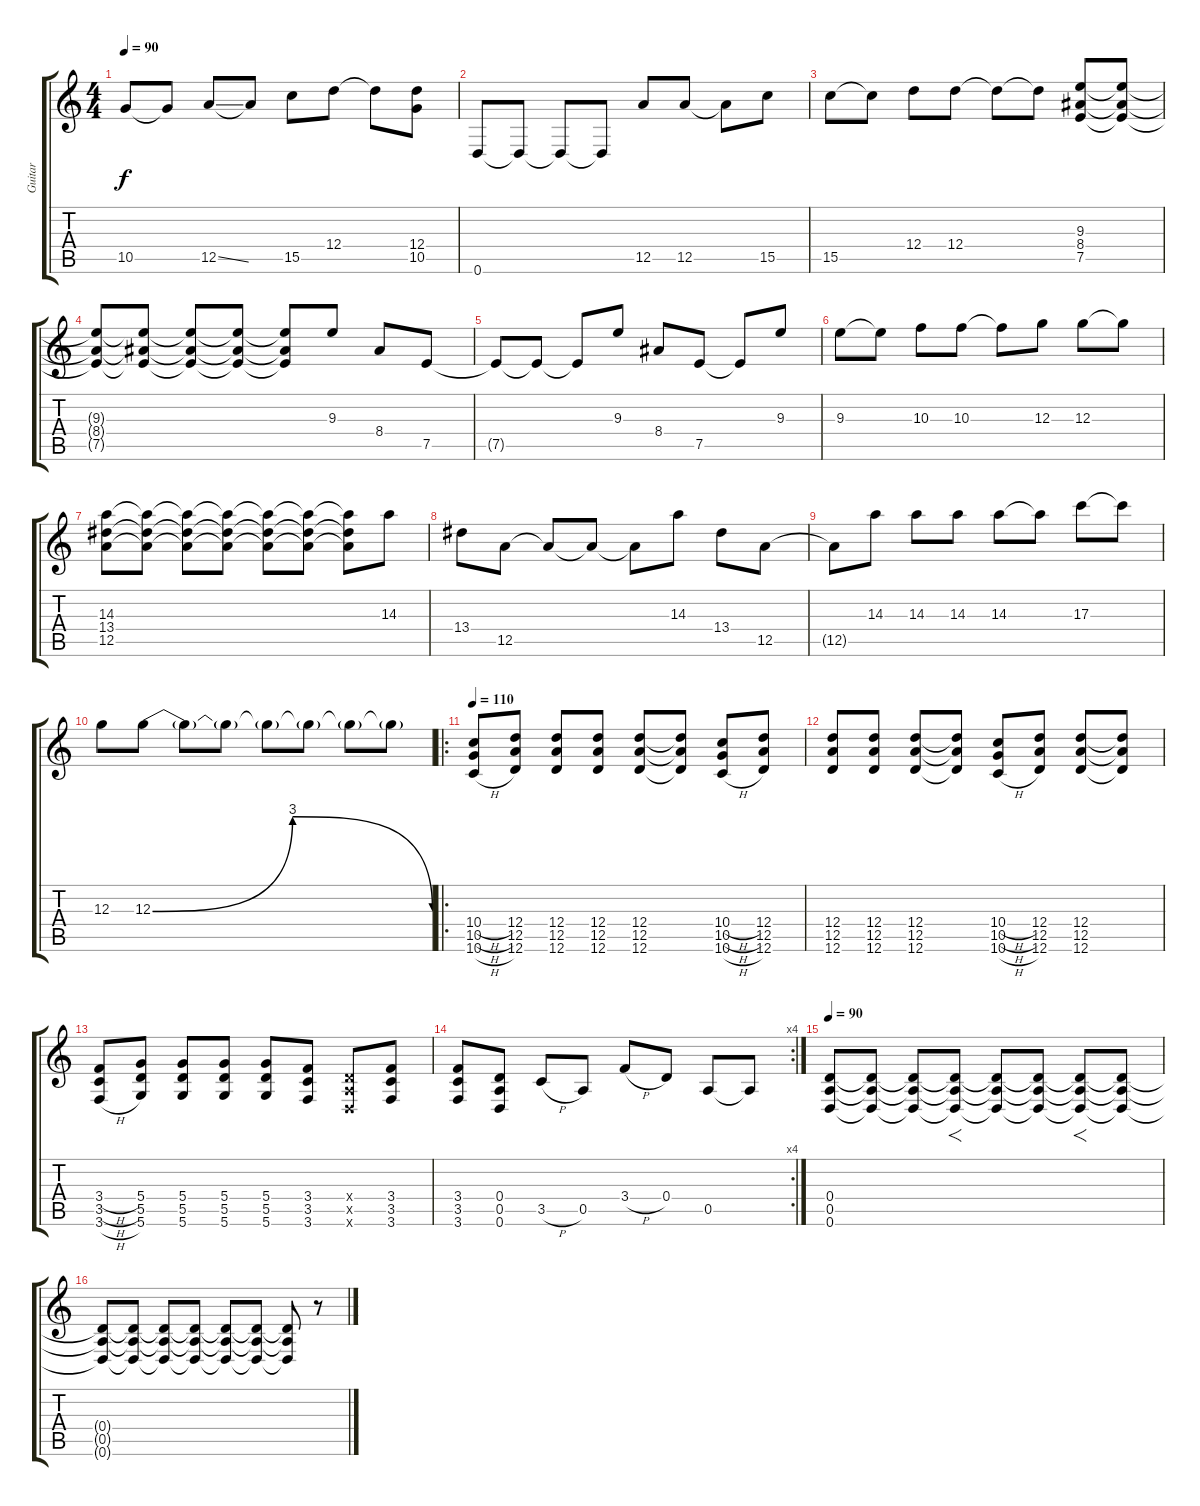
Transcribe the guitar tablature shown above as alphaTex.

\track ("Guitar" "Guitar") {instrument distortionguitar}
\staff {score tabs}
\tuning (E4 B3 G3 D3 A2 D2) {hide}
\ts (4 4)
\tempo 90
\clef g2
\ks c
10.5.8{dy f} 10.5{t}.8 12.5{ss}.8 12.5{t}.8 15.5.8 12.4.8 12.4{t}.8 (12.4 10.5).8 |
0.6.8 0.6{t}.8 0.6{t}.8 0.6{t}.8 12.5.8 12.5.8 12.5{t}.8 15.5.8 |
15.5.8 15.5{t}.8 12.4.8 12.4.8 12.4{t}.8 12.4{t}.8 (9.3 8.4 7.5).8 (9.3{t} 8.4{t} 7.5{t}).8 |
(9.3{t} 8.4{t} 7.5{t}).8 (9.3{t} 8.4{t} 7.5{t}).8 (9.3{t} 8.4{t} 7.5{t}).8 (9.3{t} 8.4{t} 7.5{t}).8 (9.3{t} 8.4{t} 7.5{t}).8 9.3.8 8.4.8 7.5.8 |
7.5{t}.8 7.5{t}.8 7.5{t}.8 9.3.8 8.4.8 7.5.8 7.5{t}.8 9.3.8 |
9.3.8 9.3{t}.8 10.3.8 10.3.8 10.3{t}.8 12.3.8 12.3.8 12.3{t}.8 |
(14.3 13.4 12.5).8 (14.3{t} 13.4{t} 12.5{t}).8 (14.3{t} 13.4{t} 12.5{t}).8 (14.3{t} 13.4{t} 12.5{t}).8 (14.3{t} 13.4{t} 12.5{t}).8 (14.3{t} 13.4{t} 12.5{t}).8 (14.3{t} 13.4{t} 12.5{t}).8 14.3.8 |
13.4.8 12.5.8 12.5{t}.8 12.5{t}.8 12.5{t}.8 14.3.8 13.4.8 12.5.8 |
12.5{t}.8 14.3.8 14.3.8 14.3.8 14.3.8 14.3{t}.8 17.3.8 17.3{t}.8 |
12.3.8 12.3{be (bendrelease 0 0 30 12 30 12 60 0)}.8 12.3{t}.8 12.3{t}.8 12.3{t}.8 12.3{t}.8 12.3{t}.8 12.3{t}.8 |
\ro
\tempo 110
(10.4{h} 10.5{h} 10.6{h}).8{instrument distortionguitar} (12.4 12.5 12.6).8 (12.4 12.5 12.6).8 (12.4 12.5 12.6).8 (12.4 12.5 12.6).8 (12.4{t} 12.5{t} 12.6{t}).8 (10.4{h} 10.5{h} 10.6{h}).8 (12.4 12.5 12.6).8 |
(12.4 12.5 12.6).8 (12.4 12.5 12.6).8 (12.4 12.5 12.6).8 (12.4{t} 12.5{t} 12.6{t}).8 (10.4{h} 10.5{h} 10.6{h}).8 (12.4 12.5 12.6).8 (12.4 12.5 12.6).8 (12.4{t} 12.5{t} 12.6{t}).8 |
(3.4{h} 3.5{h} 3.6{h}).8 (5.4 5.5 5.6).8 (5.4 5.5 5.6).8 (5.4 5.5 5.6).8 (5.4 5.5 5.6).8 (3.4 3.5 3.6).8 (0.4{x} 0.5{x} 0.6{x}).8 (3.4 3.5 3.6).8 |
\rc 4
(3.4 3.5 3.6).8 (0.4 0.5 0.6).8 3.5{h}.8 0.5.8 3.4{h}.8 0.4.8 0.5.8 0.5{t}.8 |
\tempo 90
(0.4 0.5 0.6).8{instrument distortionguitar} (0.4{t} 0.5{t} 0.6{t}).8 (0.4{t} 0.5{t} 0.6{t}).8 (0.4{t} 0.5{t} 0.6{t}).8{f} (0.4{t} 0.5{t} 0.6{t}).8 (0.4{t} 0.5{t} 0.6{t}).8 (0.4{t} 0.5{t} 0.6{t}).8{f} (0.4{t} 0.5{t} 0.6{t}).8 |
(0.4{t} 0.5{t} 0.6{t}).8 (0.4{t} 0.5{t} 0.6{t}).8 (0.4{t} 0.5{t} 0.6{t}).8 (0.4{t} 0.5{t} 0.6{t}).8 (0.4{t} 0.5{t} 0.6{t}).8 (0.4{t} 0.5{t} 0.6{t}).8 (0.4{t} 0.5{t} 0.6{t}).8 r.8
